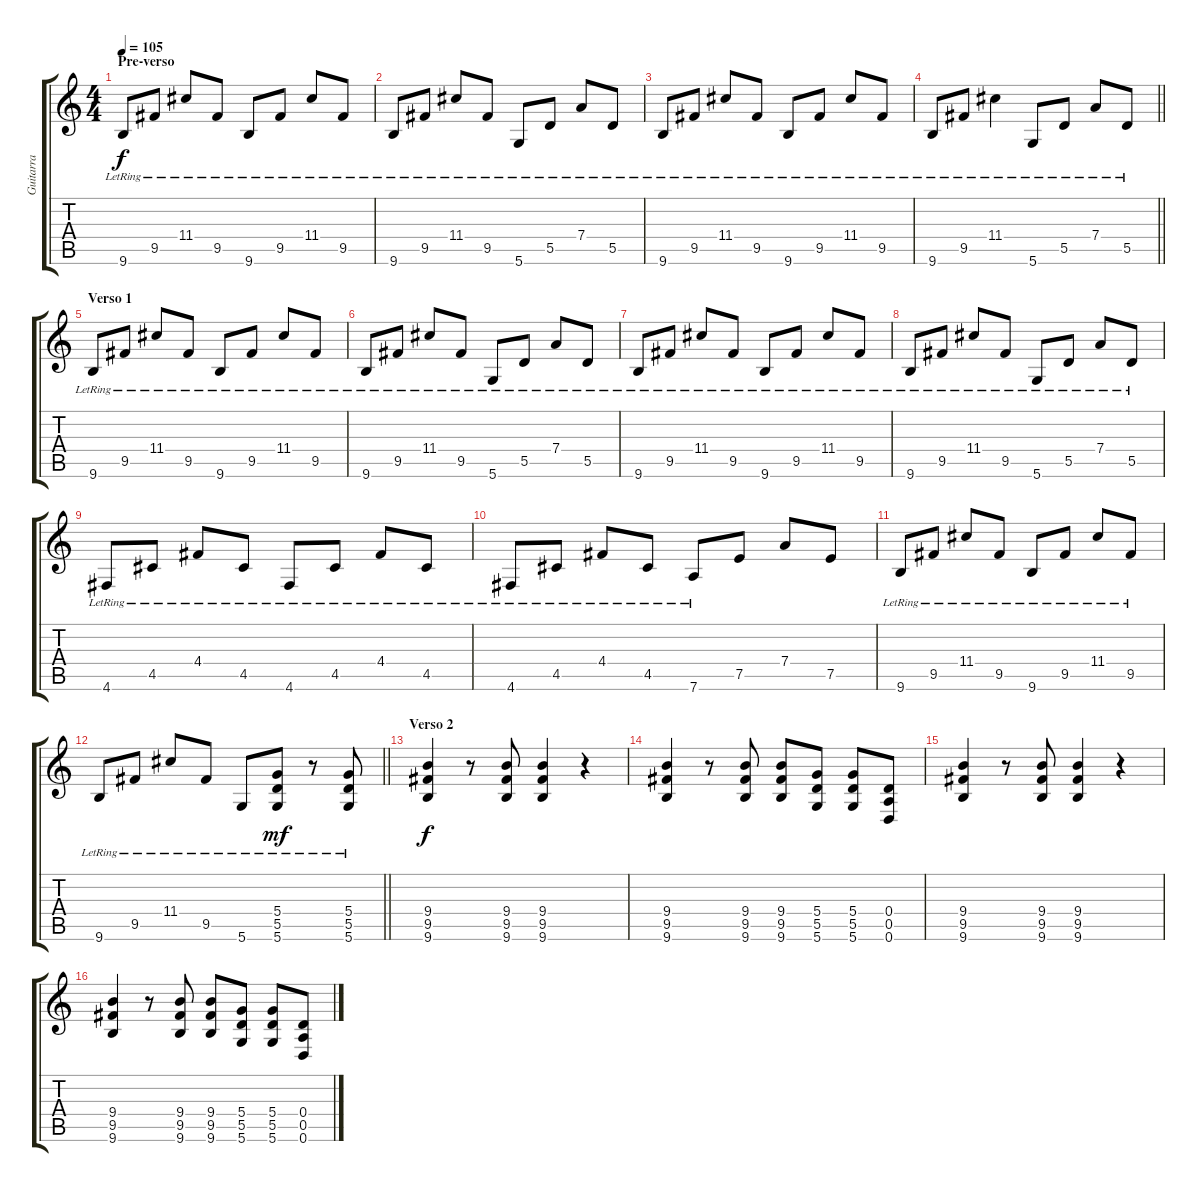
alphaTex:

\track ("Guitarra" "Guitarra") {instrument distortionguitar}
\staff {score tabs}
\tuning (E4 B3 G3 D3 A2 D2) {hide}
\ts (4 4)
\section ("" "Pre-verso")
\tempo 105
\clef g2
\ks c
9.6{lr}.8{dy f instrument electricguitarclean} 9.5{lr}.8 11.4{lr}.8 9.5{lr}.8 9.6{lr}.8 9.5{lr}.8 11.4{lr}.8 9.5{lr}.8 |
9.6{lr}.8{instrument electricguitarclean} 9.5{lr}.8 11.4{lr}.8 9.5{lr}.8 5.6{lr}.8 5.5{lr}.8 7.4{lr}.8 5.5{lr}.8 |
9.6{lr}.8{instrument electricguitarclean} 9.5{lr}.8 11.4{lr}.8 9.5{lr}.8 9.6{lr}.8 9.5{lr}.8 11.4{lr}.8 9.5{lr}.8 |
\barLineRight lightlight
9.6{lr}.8{instrument electricguitarclean} 9.5{lr}.8 11.4{lr}.4 5.6{lr}.8 5.5{lr}.8 7.4{lr}.8 5.5{lr}.8 |
\section ("" "Verso 1")
9.6{lr}.8{instrument electricguitarclean} 9.5{lr}.8 11.4{lr}.8 9.5{lr}.8 9.6{lr}.8 9.5{lr}.8 11.4{lr}.8 9.5{lr}.8 |
9.6{lr}.8{instrument electricguitarclean} 9.5{lr}.8 11.4{lr}.8 9.5{lr}.8 5.6{lr}.8 5.5{lr}.8 7.4{lr}.8 5.5{lr}.8 |
9.6{lr}.8{instrument electricguitarclean} 9.5{lr}.8 11.4{lr}.8 9.5{lr}.8 9.6{lr}.8 9.5{lr}.8 11.4{lr}.8 9.5{lr}.8 |
9.6{lr}.8{instrument electricguitarclean} 9.5{lr}.8 11.4{lr}.8 9.5{lr}.8 5.6{lr}.8 5.5{lr}.8 7.4{lr}.8 5.5{lr}.8 |
4.6{lr}.8 4.5{lr}.8 4.4{lr}.8 4.5{lr}.8 4.6{lr}.8 4.5{lr}.8 4.4{lr}.8 4.5{lr}.8 |
4.6{lr}.8 4.5{lr}.8 4.4{lr}.8 4.5{lr}.8 7.6{lr}.8 7.5.8 7.4.8 7.5.8 |
9.6{lr}.8{instrument electricguitarclean} 9.5{lr}.8 11.4{lr}.8 9.5{lr}.8 9.6{lr}.8 9.5{lr}.8 11.4{lr}.8 9.5{lr}.8 |
\barLineRight lightlight
9.6{lr}.8{instrument electricguitarclean} 9.5{lr}.8 11.4{lr}.8 9.5{lr}.8 5.6{lr}.8 (5.4 5.5{lr} 5.6).8{dy mf instrument distortionguitar} r.8 (5.4 5.5{lr} 5.6).8 |
\section ("" "Verso 2")
(9.4 9.5 9.6).4{dy f} r.8 (9.4 9.5 9.6).8 (9.4 9.5 9.6).4 r.4 |
(9.4 9.5 9.6).4 r.8 (9.4 9.5 9.6).8 (9.4 9.5 9.6).8 (5.4 5.5 5.6).8 (5.4 5.5 5.6).8 (0.4 0.5 0.6).8 |
(9.4 9.5 9.6).4 r.8 (9.4 9.5 9.6).8 (9.4 9.5 9.6).4 r.4 |
(9.4 9.5 9.6).4 r.8 (9.4 9.5 9.6).8 (9.4 9.5 9.6).8 (5.4 5.5 5.6).8 (5.4 5.5 5.6).8 (0.4 0.5 0.6).8
